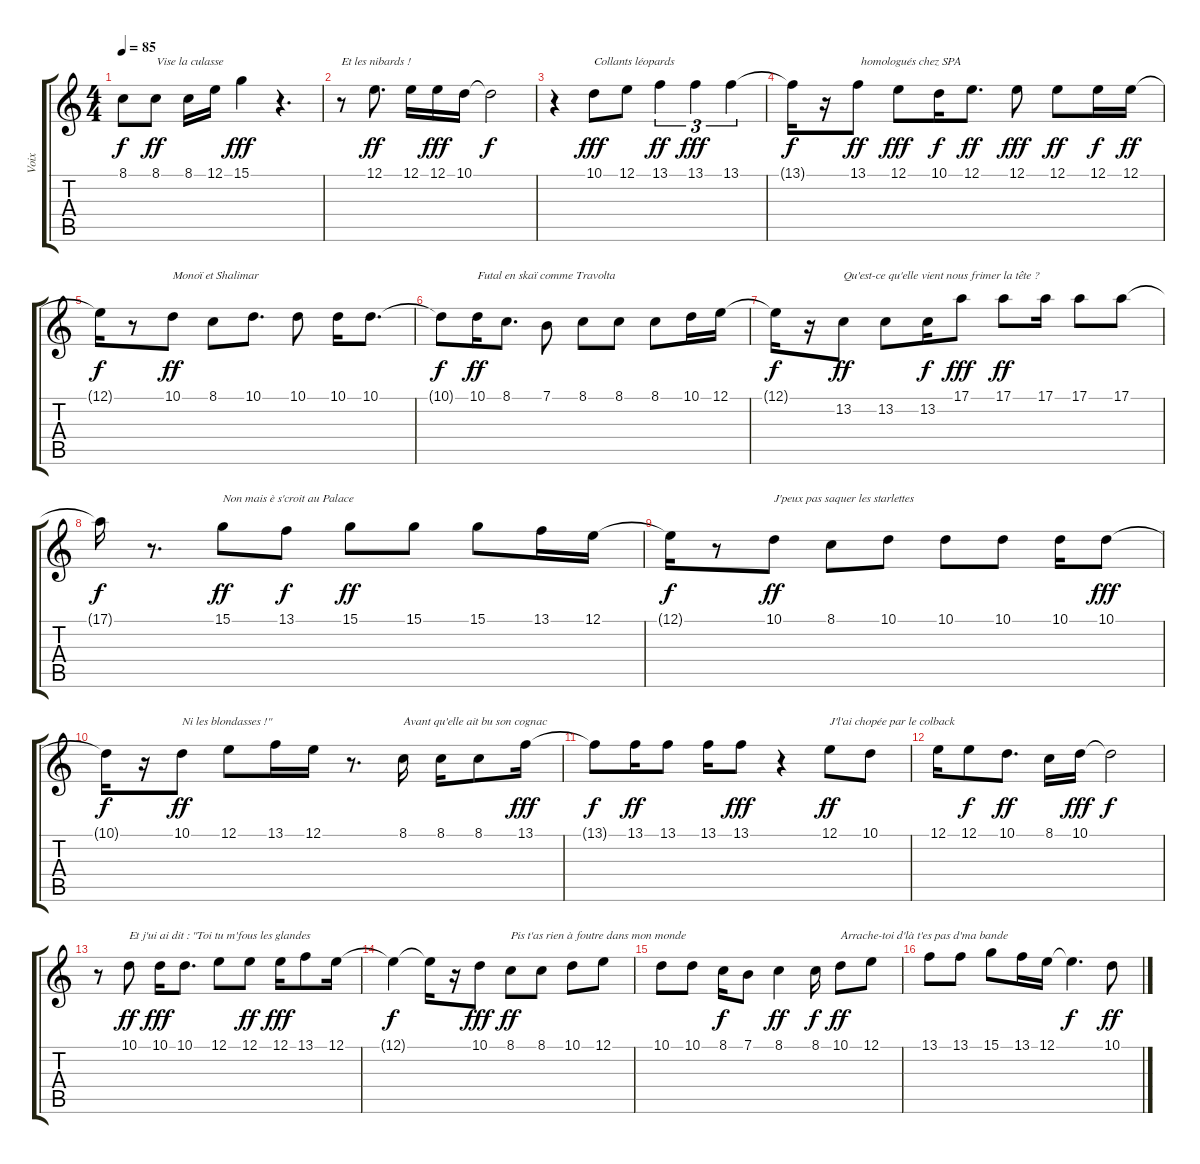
\track ("Voix" "Voix") {instrument voiceoohs}
\staff {score tabs}
\tuning (E4 B3 G3 D3 A2 E2) {hide}
\ts (4 4)
\tempo 85
\clef g2
\ks c
8.1{t}.8{dy f} 8.1.8{txt "Vise la culasse" dy ff} 8.1.16 12.1.16 15.1.4{dy fff} r.4{d} |
r.8{txt "Et les nibards !"} 12.1.8{d dy ff} 12.1.16 12.1.16{dy fff} 10.1.16 10.1{t}.2{dy f} |
r.4 10.1.8{txt "Collants léopards" dy fff} 12.1.8 13.1.4{tu (3 2) dy ff} 13.1.4{tu (3 2) dy fff} 13.1.4{tu (3 2)} |
13.1{t}.16{dy f} r.16 13.1.8{txt " homologués chez SPA" dy ff} 12.1.8{dy fff} 10.1.16{dy f} 12.1.8{d dy ff} 12.1.8{dy fff} 12.1.8{dy ff} 12.1.16{dy f} 12.1.16{dy ff} |
12.1{t}.16{dy f} r.8 10.1.8{txt "Monoï et Shalimar" dy ff} 8.1.8 10.1.8{d} 10.1.8 10.1.16 10.1.8{d} |
10.1{t}.8{dy f} 10.1.16{txt "Futal en skaï comme Travolta" dy ff} 8.1.8{d} 7.1.8 8.1.8 8.1.8 8.1.8 10.1.16 12.1.16 |
12.1{t}.16{dy f} r.16 13.2.8{txt "Qu'est-ce qu'elle vient nous frimer la tête ?" dy ff} 13.2.8 13.2.16{dy f} 17.1.8{dy fff} 17.1.8{dy ff} 17.1.16 17.1.8 17.1.8 |
17.1{t}.16{dy f} r.8{d} 15.1.8{txt "Non mais è s'croit au Palace" dy ff} 13.1.8{dy f} 15.1.8{dy ff} 15.1.8 15.1.8 13.1.16 12.1.16 |
12.1{t}.16{dy f} r.8 10.1.8{txt "J'peux pas saquer les starlettes" dy ff} 8.1.8 10.1.8 10.1.8 10.1.8 10.1.16 10.1.8{dy fff} |
10.1{t}.16{dy f} r.16 10.1.8{txt "Ni les blondasses !\"" dy ff} 12.1.8 13.1.16 12.1.16 r.8{d} 8.1.16{txt "Avant qu'elle ait bu son cognac"} 8.1.16 8.1.8 13.1.16{dy fff} |
13.1{t}.8{dy f} 13.1.16{dy ff} 13.1.8 13.1.16 13.1.8{dy fff} r.4 12.1.8{txt "J'l'ai chopée par le colback" dy ff} 10.1.8 |
12.1.16 12.1.8{dy f} 10.1.8{d dy ff} 8.1.16 10.1.16{dy fff} 10.1{t}.2{dy f} |
r.8 10.1.8{txt "Et j'ui ai dit : \"Toi tu m'fous les glandes" dy ff} 10.1.16{dy fff} 10.1.8{d} 12.1.8 12.1.8{dy ff} 12.1.16{dy fff} 13.1.8 12.1.16 |
12.1{t}.4{dy f} 12.1{t}.16 r.16 10.1.8{dy fff} 8.1.8{txt "Pis t'as rien à foutre dans mon monde" dy ff} 8.1.8 10.1.8 12.1.8 |
10.1.8 10.1.8 8.1.16{dy f} 7.1.8 8.1.4{dy ff} 8.1.16{dy f} 10.1.8{txt "Arrache-toi d'là t'es pas d'ma bande" dy ff} 12.1.8 |
13.1.8 13.1.8 15.1.8 13.1.16 12.1.16 12.1{t}.4{d dy f} 10.1.8{dy ff}
